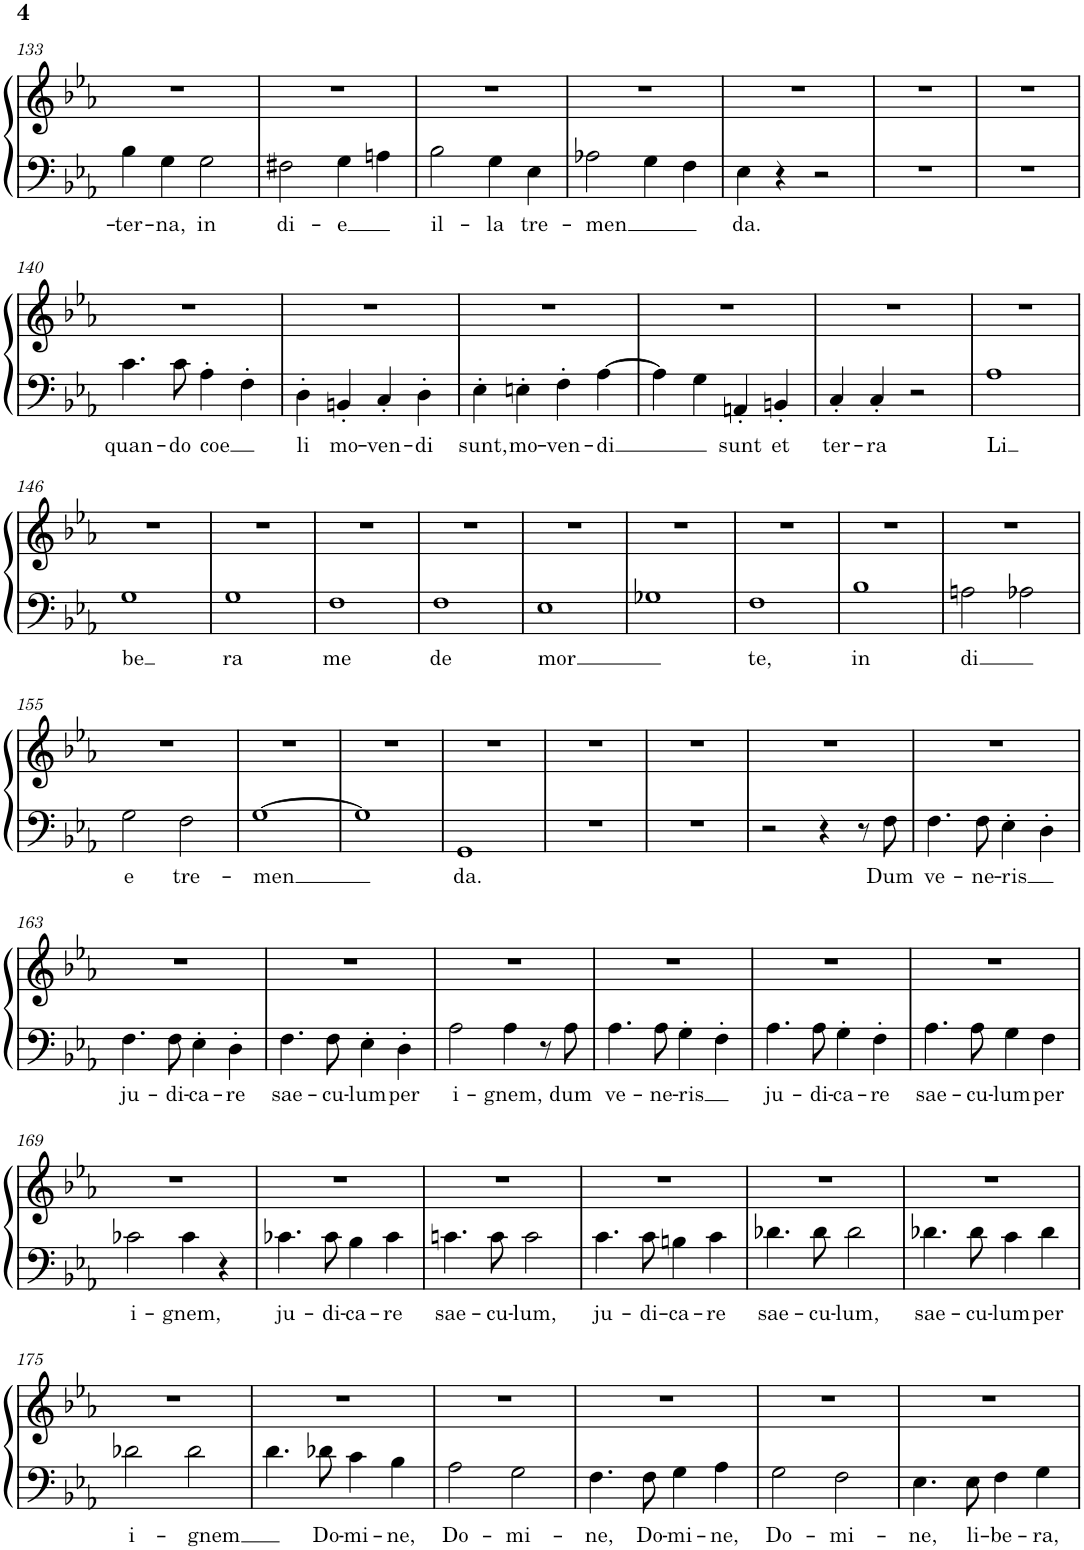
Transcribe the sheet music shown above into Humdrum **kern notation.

**kern	**text	**kern
*part1	*part1	*part1
*staff2	*staff2	*staff1
*I"Piano	*	*
*I'Pno.	*	*
!!LO:PB:g=z
*clefF4	*	*clefG2
*k[b-e-a-]	*	*k[b-e-a-]
*M2/2	*	*M2/2
*met(c|)	*	*met(c|)
=133	=133	=133
!	!LO:LY:b	!
4B-\	-ter-	1r
!	!LO:LY:b	!
4G\	-na,	.
!	!LO:LY:b	!
2G\	in	.
=134	=134	=134
!	!LO:LY:b	!
2F#X\	di-	1r
!	!LO:LY:b	!
4G\	-e	.
4An\	.	.
=135	=135	=135
!	!LO:LY:b	!
2B-\	il-	1r
!	!LO:LY:b	!
4G\	-la	.
!	!LO:LY:b	!
4E-\	tre-	.
=136	=136	=136
!	!LO:LY:b	!
2A-X\	-men	1r
4G\	.	.
4F\	.	.
=137	=137	=137
!	!LO:LY:b	!
4E-\	da.	1r
4r	.	.
2r	.	.
=138	=138	=138
1r	.	1r
=139	=139	=139
1r	.	1r
!!LO:LB:g=z
=140	=140	=140
!	!LO:LY:b	!
4.c\	quan-	1r
!	!LO:LY:b	!
8c\	-do	.
!	!LO:LY:b	!
4A-'\	coe	.
4F'\	.	.
=141	=141	=141
!	!LO:LY:b	!
4D'\	li	1r
!	!LO:LY:b	!
4BBn'/	mo-	.
!	!LO:LY:b	!
4C'/	-ven-	.
!	!LO:LY:b	!
4D'\	-di	.
=142	=142	=142
!	!LO:LY:b	!
4E-'\	sunt,	1r
!	!LO:LY:b	!
4En'\	mo-	.
!	!LO:LY:b	!
4F'\	-ven-	.
!	!LO:LY:b	!
[4A-\	-di	.
=143	=143	=143
4A-\]	.	1r
4G\	.	.
!	!LO:LY:b	!
4AAn'/	sunt	.
!	!LO:LY:b	!
4BBn'/	et	.
=144	=144	=144
!	!LO:LY:b	!
4C'/	ter-	1r
!	!LO:LY:b	!
4C'/	-ra	.
2r	.	.
=145	=145	=145
!	!LO:LY:b	!
1A-	Li	1r
!!LO:LB:g=z
=146	=146	=146
!	!LO:LY:b	!
1G	be	1r
=147	=147	=147
!	!LO:LY:b	!
1G	ra	1r
=148	=148	=148
!	!LO:LY:b	!
1F	me	1r
=149	=149	=149
!	!LO:LY:b	!
1F	de	1r
=150	=150	=150
!	!LO:LY:b	!
1E-	mor	1r
=151	=151	=151
1G-X	.	1r
=152	=152	=152
!	!LO:LY:b	!
1F	te,	1r
=153	=153	=153
!	!LO:LY:b	!
1B-	in	1r
=154	=154	=154
!	!LO:LY:b	!
2An\	-di	1r
2A-X\	.	.
!!LO:LB:g=z
=155	=155	=155
!	!LO:LY:b	!
2G\	e	1r
!	!LO:LY:b	!
2F\	tre-	.
=156	=156	=156
!	!LO:LY:b	!
[1G	-men	1r
=157	=157	=157
1G]	.	1r
=158	=158	=158
!	!LO:LY:b	!
1GG	da.	1r
=159	=159	=159
1r	.	1r
=160	=160	=160
1r	.	1r
=161	=161	=161
2r	.	1r
4r	.	.
8r	.	.
!	!LO:LY:b	!
8F\	Dum	.
=162	=162	=162
!	!LO:LY:b	!
4.F\	ve-	1r
!	!LO:LY:b	!
8F\	-ne-	.
!	!LO:LY:b	!
4E-'\	-ris	.
4D'\	.	.
!!LO:LB:g=z
=163	=163	=163
!	!LO:LY:b	!
4.F\	ju-	1r
!	!LO:LY:b	!
8F\	-di-	.
!	!LO:LY:b	!
4E-'\	-ca-	.
!	!LO:LY:b	!
4D'\	-re	.
=164	=164	=164
!	!LO:LY:b	!
4.F\	sae-	1r
!	!LO:LY:b	!
8F\	-cu-	.
!	!LO:LY:b	!
4E-'\	-lum	.
!	!LO:LY:b	!
4D'\	per	.
=165	=165	=165
!	!LO:LY:b	!
2A-\	i-	1r
!	!LO:LY:b	!
4A-\	-gnem,	.
8r	.	.
!	!LO:LY:b	!
8A-\	dum	.
=166	=166	=166
!	!LO:LY:b	!
4.A-\	ve-	1r
!	!LO:LY:b	!
8A-\	-ne-	.
!	!LO:LY:b	!
4G'\	-ris	.
4F'\	.	.
=167	=167	=167
!	!LO:LY:b	!
4.A-\	ju-	1r
!	!LO:LY:b	!
8A-\	-di-	.
!	!LO:LY:b	!
4G'\	-ca-	.
!	!LO:LY:b	!
4F'\	-re	.
=168	=168	=168
!	!LO:LY:b	!
4.A-\	sae-	1r
!	!LO:LY:b	!
8A-\	-cu-	.
!	!LO:LY:b	!
4G\	-lum	.
!	!LO:LY:b	!
4F\	per	.
!!LO:LB:g=z
=169	=169	=169
!	!LO:LY:b	!
2c-X\	i-	1r
!	!LO:LY:b	!
4c-\	-gnem,	.
4r	.	.
=170	=170	=170
!	!LO:LY:b	!
4.c-X\	ju-	1r
!	!LO:LY:b	!
8c-\	-di-	.
!	!LO:LY:b	!
4B-\	-ca-	.
!	!LO:LY:b	!
4c-\	-re	.
=171	=171	=171
!	!LO:LY:b	!
4.cn\	sae-	1r
!	!LO:LY:b	!
8c\	-cu-	.
!	!LO:LY:b	!
2c\	-lum,	.
=172	=172	=172
!	!LO:LY:b	!
4.c\	ju-	1r
!	!LO:LY:b	!
8c\	-di-	.
!	!LO:LY:b	!
4Bn\	-ca-	.
!	!LO:LY:b	!
4c\	-re	.
=173	=173	=173
!	!LO:LY:b	!
4.d-X\	sae-	1r
!	!LO:LY:b	!
8d-\	-cu-	.
!	!LO:LY:b	!
2d-\	-lum,	.
=174	=174	=174
!	!LO:LY:b	!
4.d-X\	sae-	1r
!	!LO:LY:b	!
8d-\	-cu-	.
!	!LO:LY:b	!
4c\	-lum	.
!	!LO:LY:b	!
4d-\	per	.
!!LO:LB:g=z
=175	=175	=175
!	!LO:LY:b	!
2d-X\	i-	1r
!	!LO:LY:b	!
2d-\	-gnem	.
=176	=176	=176
4.d\	.	1r
!	!LO:LY:b	!
8d-X\	Do-	.
!	!LO:LY:b	!
4c\	-mi-	.
!	!LO:LY:b	!
4B-\	-ne,	.
=177	=177	=177
!	!LO:LY:b	!
2A-\	Do-	1r
!	!LO:LY:b	!
2G\	-mi-	.
=178	=178	=178
!	!LO:LY:b	!
4.F\	-ne,	1r
!	!LO:LY:b	!
8F\	Do-	.
!	!LO:LY:b	!
4G\	-mi-	.
!	!LO:LY:b	!
4A-\	-ne,	.
=179	=179	=179
!	!LO:LY:b	!
2G\	Do-	1r
!	!LO:LY:b	!
2F\	-mi-	.
=180	=180	=180
!	!LO:LY:b	!
4.E-\	-ne,	1r
!	!LO:LY:b	!
8E-\	li-	.
!	!LO:LY:b	!
4F\	-be-	.
!	!LO:LY:b	!
4G\	-ra,	.
=	=	=
*-	*-	*-
